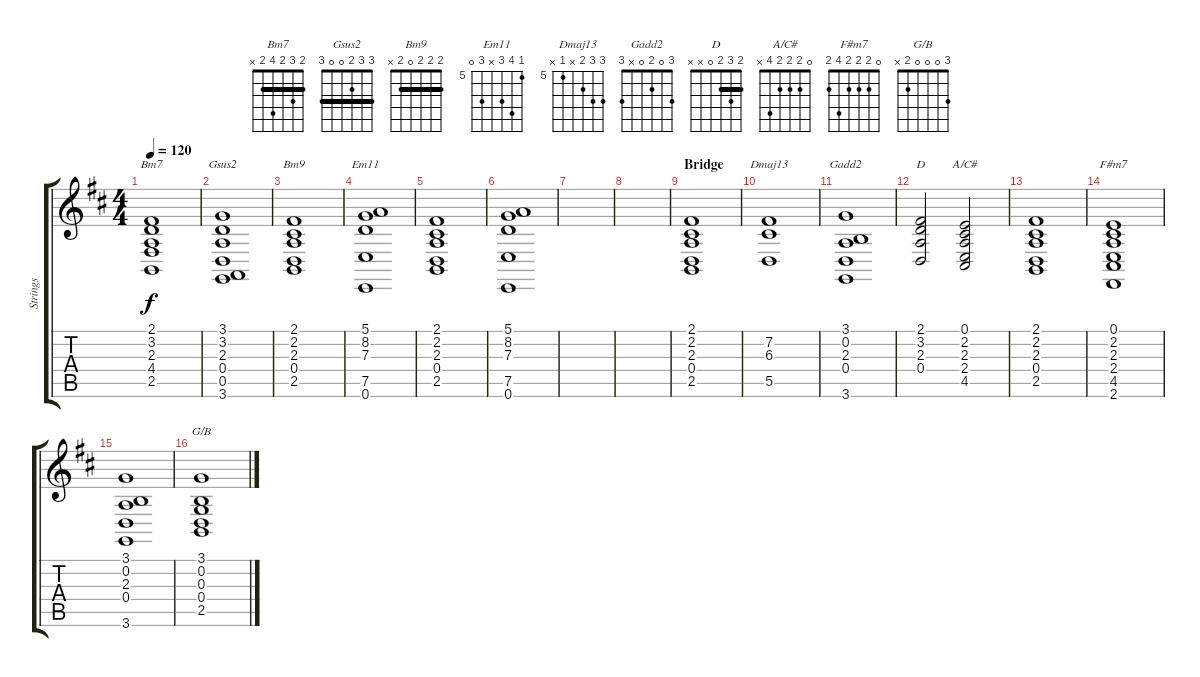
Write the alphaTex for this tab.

\track ("Strings" "Strings") {instrument stringensemble1}
\staff {score tabs}
\tuning (E4 B3 G3 D3 A2 E2) {hide}
\chord ("Bm7" 2 3 2 4 2 x) {barre 2}
\chord ("Gsus2" 3 3 2 0 0 3) {barre 3}
\chord ("Bm9" 2 2 2 0 2 x) {barre 2}
\chord ("Em11" 5 8 7 x 7 0) {firstfret 5}
\chord ("Dmaj13" 7 7 6 x 5 x) {firstfret 5}
\chord ("Gadd2" 3 0 2 0 x 3)
\chord ("D" 2 3 2 0 x x) {barre 2}
\chord ("A/C#" 0 2 2 2 4 x)
\chord ("F#m7" 0 2 2 2 4 2)
\chord ("G/B" 3 0 0 0 2 x)
\ts (4 4)
\tempo 120
\clef g2
\ks d
(2.1 3.2 2.3 4.4 2.5).1{ch "Bm7" dy f} |
(3.1 3.2 2.3 0.4 0.5 3.6).1{ch "Gsus2"} |
(2.1 2.2 2.3 0.4 2.5).1{ch "Bm9"} |
(5.1 8.2 7.3 7.5 0.6).1{ch "Em11"} |
(2.1 2.2 2.3 0.4 2.5).1 |
(5.1 8.2 7.3 7.5 0.6).1 |
|
|
\section ("" "Bridge")
(2.1 2.2 2.3 0.4 2.5).1 |
(7.2 6.3 5.5).1{ch "Dmaj13"} |
(3.1 0.2 2.3 0.4 3.6).1{ch "Gadd2"} |
(2.1 3.2 2.3 0.4).2{ch "D"} (0.1 2.2 2.3 2.4 4.5).2{ch "A/C#"} |
(2.1 2.2 2.3 0.4 2.5).1 |
(0.1 2.2 2.3 2.4 4.5 2.6).1{ch "F#m7"} |
(3.1 0.2 2.3 0.4 3.6).1 |
(3.1 0.2 0.3 0.4 2.5).1{ch "G/B"}
